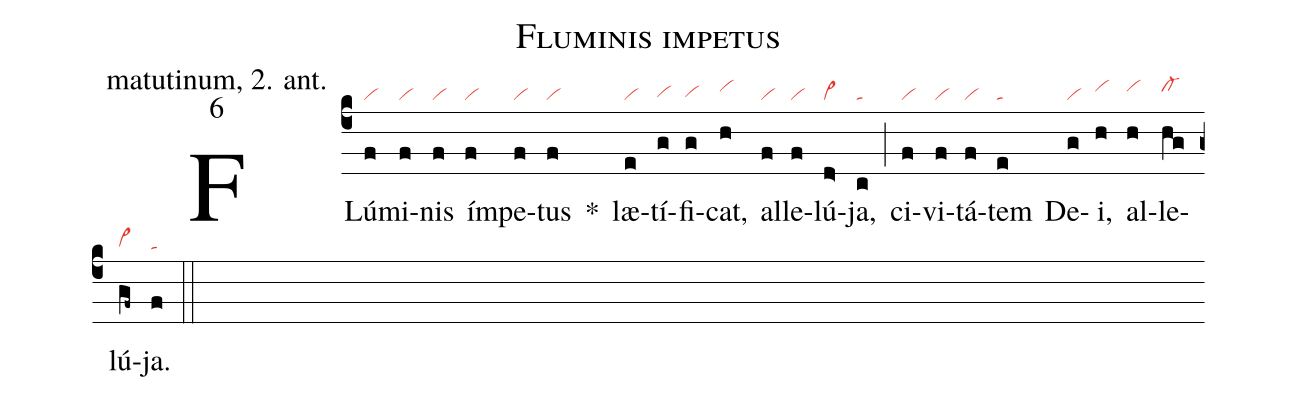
name: Fluminis impetus;
office-part: matutinum, 2. ant.;
mode: 6;
nabc-lines: 1;
%%
(c4)
FLú(f|vi)mi(f|vi)nis(f|vi) ím(f|vi)pe(f|vi)tus(f|vi) *()
læ(e|vi)tí(g|vihg)fi(g|vihg)cat,(h|vihi) al(f|vi)le(f|vi)lú(d>|vi>)ja,(c|ta) (;)
ci(f|vi)vi(f|vi)tá(f|vi)tem(e|ta) De(g|vi)i,(h|vihi) al(h|vihi)le(hg|cl-hi)lú(gf~|vi>hg)ja.(f|ta) (::)
